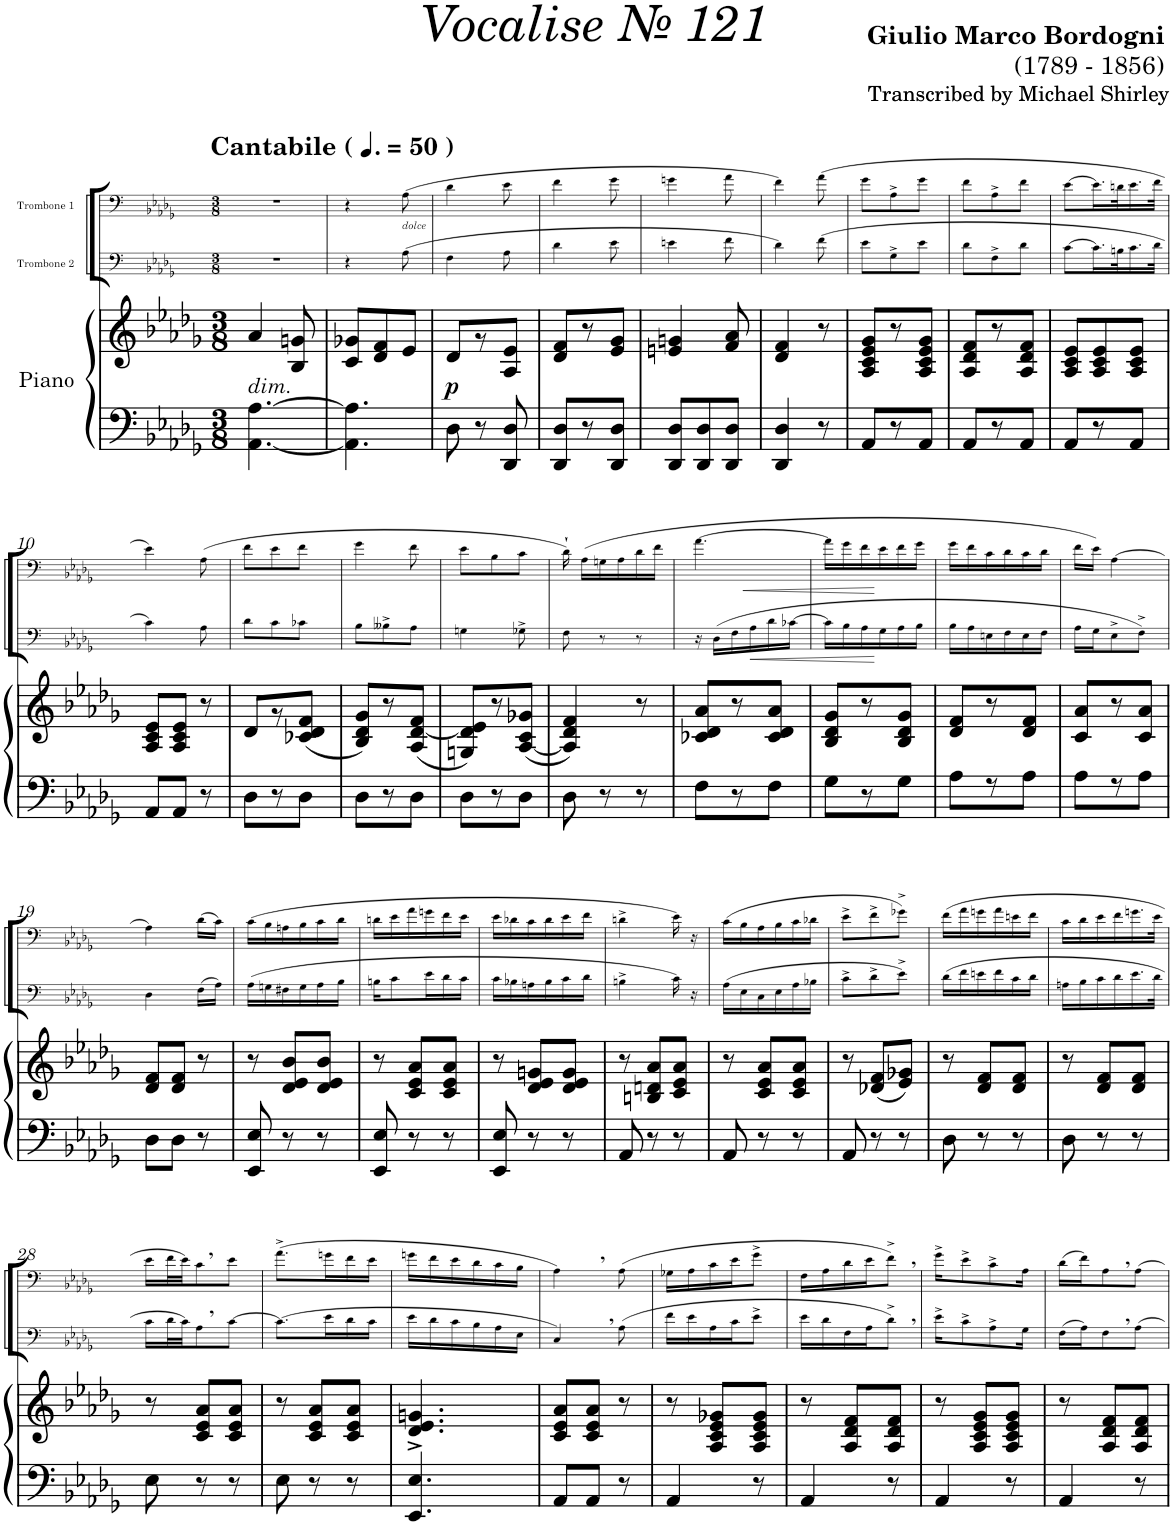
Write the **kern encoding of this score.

**kern	**kern	**dynam	**kern	**dynam	**kern	**dynam
*part3	*part3	*part3	*part2	*part2	*part1	*part1
*staff4	*staff3	*staff3/4	*staff2	*staff2	*staff1	*staff1
*I"Piano	*	*	*I"Trombone 2	*	*I"Trombone 1	*
*I'Pno	*	*	*I'Trb	*	*I'Trb	*
*	*	*	*stria5	*	*stria5	*
*clefF4	*clefG2	*	*clefF4	*	*clefF4	*
*k[b-e-a-d-g-]	*k[b-e-a-d-g-]	*	*k[b-e-a-d-g-]	*	*k[b-e-a-d-g-]	*
*M3/8	*M3/8	*	*M3/8	*	*M3/8	*
*MM75	*MM75	*	*MM75	*	*MM75	*
=1	=1	=1	=1	=1	=1	=1
!	!	!	!	!	!LO:TX:a:B:t=Cantabile (	!
!	!	!	!	!	!LO:TX:a:B:t=)	!
!	!LO:TX:b:i:t=dim.	!	!	!	!	!
[4.AA-\ [4.A-\	4a-/	.	4.r	.	4.r	.
.	8B-/ 8gn/	.	.	.	.	.
=2	=2	=2	=2	=2	=2	=2
4.AA-\] 4.A-\]	8c/ 8g-X/L	.	4r	.	4r	.
.	8d-/ 8f/	.	.	.	.	.
!	!	!	!	!	!LO:TX:b:i:t=dolce	!
.	8e-/J	.	(8A-\	.	(8A-\	.
=3	=3	=3	=3	=3	=3	=3
!	!	!LO:DY:b	!	!	!	!
8D-\	8d-/L	p	4F\	.	4d-\	.
8r	8r	.	.	.	.	.
8DD-/ 8D-/	8A-/ 8e-/J	.	8A-\	.	8e-\	.
=4	=4	=4	=4	=4	=4	=4
8DD-/ 8D-/L	8d-/ 8f/L	.	4d-\	.	4f\	.
8r	8r	.	.	.	.	.
8DD-/ 8D-/J	8e-/ 8g-/J	.	8e-\	.	8g-\	.
=5	=5	=5	=5	=5	=5	=5
8DD-/ 8D-/L	4en/ 4gn/	.	4en\	.	4gn\	.
8DD-/ 8D-/	.	.	.	.	.	.
8DD-/ 8D-/J	8f/ 8a-/	.	8f\	.	8a-\	.
=6	=6	=6	=6	=6	=6	=6
4DD-/ 4D-/	4d-/ 4f/	.	4d-\)	.	4f\)	.
8r	8r	.	(8f\	.	(8a-\	.
=7	=7	=7	=7	=7	=7	=7
8AA-/L	8A-/ 8c/ 8e-/ 8g-/L	.	8e-\L	.	8g-\L	.
8r	8r	.	8G-^\	.	8A-^\	.
8AA-/J	8A-/ 8c/ 8e-/ 8g-/J	.	8e-\J	.	8g-\J	.
=8	=8	=8	=8	=8	=8	=8
8AA-/L	8A-/ 8d-/ 8f/L	.	8d-\L	.	8f\L	.
8r	8r	.	8F^\	.	8A-^\	.
8AA-/J	8A-/ 8d-/ 8f/J	.	8d-\J	.	8f\J	.
=9	=9	=9	=9	=9	=9	=9
8AA-/L	8A-/ 8c/ 8e-/L	.	[8c\L	.	[8e-\L	.
8r	8A-/ 8c/ 8e-/	.	16.c\L]	.	16.e-\L]	.
.	.	.	32Bn\K	.	32dn\K	.
8AA-/J	8A-/ 8c/ 8e-/J	.	16.c\	.	16.e-\	.
.	.	.	32d-\JJk	.	32f\JJk	.
!!LO:LB:g=z
=10	=10	=10	=10	=10	=10	=10
8AA-/L	8A-/ 8c/ 8e-/L	.	4c\)	.	4e-\)	.
8AA-/J	8A-/ 8c/ 8e-/J	.	.	.	.	.
8r	8r	.	8A-\	.	(8A-\	.
=11	=11	=11	=11	=11	=11	=11
8D-\L	8d-/L	.	8d-\L	.	8f\L	.
8r	8r	.	8c\	.	8e-\	.
8D-\J	(8c-X/ 8d-/ 8f/J	.	8c-X\J	.	8f\J	.
=12	=12	=12	=12	=12	=12	=12
8D-\L	8B-/ 8d-/ 8g-/L)	.	8B-\L	.	4g-\	.
8r	8r	.	8B--X^\	.	.	.
8D-\J	(<8A-/ [8d-/ 8f/J	.	8A-\J	.	8f\	.
=13	=13	=13	=13	=13	=13	=13
8D-\L	8Gn/ 8d-/] 8e-/L)	.	4Gn\	.	8e-\L	.
8r	8r	.	.	.	8B-\	.
8D-\J	([8A-/ 8c/ 8g-X/J	.	8G-X^\	.	8c\J	.
=14	=14	=14	=14	=14	=14	=14
8D-\	4A-/] 4d-/ 4f/)	.	8F\	.	16d-`\)	.
.	.	.	.	.	(16A-\LL	.
8r	.	.	8r	.	16Gn\	.
.	.	.	.	.	16A-\	.
8r	8r	.	8r	.	16d-\	.
.	.	.	.	.	16f\JJ	.
=15	=15	=15	=15	=15	=15	=15
!	!	!	!	!	!	!LO:HP:b
8F\L	8c-X/ 8d-/ 8a-/L	.	16r	.	[4.a-\	<
.	.	.	(16D-\LL	.	.	.
8r	8r	.	16F\	.	.	.
!	!	!	!	!LO:HP:b	!	!
.	.	.	16A-\	<	.	.
8F\J	8c-/ 8d-/ 8a-/J	.	16d-\	.	.	.
.	.	.	[16c-X\JJ	.	.	.
=16	=16	=16	=16	=16	=16	=16
8G-\L	8B-/ 8d-/ 8g-/L	.	16c-\LL]	.	16a-\LL]	.
.	.	.	16B-\	.	16g-\	.
8r	8r	.	16A-\	.	16f\	.
.	.	.	16G-\	[	16e-\	[
8G-\J	8B-/ 8d-/ 8g-/J	.	16A-\	.	16f\	.
.	.	.	16B-\JJ	.	16g-\JJ	.
=17	=17	=17	=17	=17	=17	=17
8A-\L	8d-/ 8f/L	.	16B-\LL	.	16g-\LL	.
.	.	.	16A-\	.	16f\	.
8r	8r	.	16En\	.	16c\	.
.	.	.	16F\	.	16d-\	.
8A-\J	8d-/ 8f/J	.	16E\	.	16c\	.
.	.	.	16F\JJ	.	16d-\JJ	.
=18	=18	=18	=18	=18	=18	=18
8A-\L	8c/ 8a-/L	.	16A-\LL	.	16f\LL	.
.	.	.	16G-\J	.	16e-\JJ)	.
8r	8r	.	8E-^\	.	[4A-\	.
8A-\J	8c/ 8a-/J	.	8F^\J)	.	.	.
!!LO:LB:g=z
=19	=19	=19	=19	=19	=19	=19
8D-\L	8d-/ 8f/L	.	4D-\	.	4A-\]	.
8D-\J	8d-/ 8f/J	.	.	.	.	.
8r	8r	.	(16F\LL	.	(16d-\LL	.
.	.	.	16A-\JJ)	.	16c\JJ)	.
=20	=20	=20	=20	=20	=20	=20
8EE-/ 8E-/	8r	.	(16A-\LL	.	(16c\LL	.
.	.	.	16Gn\	.	16B-\	.
8r	8d-/ 8e-/ 8b-/L	.	16F#X\	.	16An\	.
.	.	.	16G\	.	16B-\	.
8r	8d-/ 8e-/ 8b-/J	.	16A-\	.	16c\	.
.	.	.	16B-\JJ	.	16d-\JJ	.
=21	=21	=21	=21	=21	=21	=21
8EE-/ 8E-/	8r	.	16Bn\KL	.	16dn\LL	.
.	.	.	8c\	.	16e-\	.
8r	8c/ 8e-/ 8a-/L	.	.	.	16a-\	.
.	.	.	16e-\L	.	16gn\	.
8r	8c/ 8e-/ 8a-/J	.	16d-\	.	16f\	.
.	.	.	16c\JJ	.	16e-\JJ	.
=22	=22	=22	=22	=22	=22	=22
8EE-/ 8E-/	8r	.	16c\LL	.	16e-\LL	.
.	.	.	16B-X\	.	16d-X\	.
8r	8d-/ 8e-/ 8gn/L	.	16An\	.	16c\	.
.	.	.	16B-\	.	16d-\	.
8r	8d-/ 8e-/ 8g/J	.	16c\	.	16e-\	.
.	.	.	16d-\JJ	.	16f\JJ	.
=23	=23	=23	=23	=23	=23	=23
8AA-/	8r	.	4Bn^\	.	4dn^\	.
8r	8Bn/ 8dn/ 8a-/L	.	.	.	.	.
8r	8c/ 8e-/ 8a-/J	.	16c\)	.	16e-\)	.
.	.	.	16r	.	16r	.
=24	=24	=24	=24	=24	=24	=24
8AA-/	8r	.	(16A-\LL	.	(16c\LL	.
.	.	.	16E-\	.	16B-\	.
8r	8c/ 8e-/ 8a-/L	.	16C\	.	16A-\	.
.	.	.	16E-\	.	16B-\	.
8r	8c/ 8e-/ 8a-/J	.	16A-\	.	16c\	.
.	.	.	16B-X\JJ	.	16d-X\JJ	.
=25	=25	=25	=25	=25	=25	=25
8AA-/	8r	.	8c^\L	.	8e-^\L	.
8r	(8d-X/ 8f/L	.	8d-^\	.	8f^\	.
8r	8e-/ 8g-X/J)	.	8e-^\J)	.	8g-X^\J)	.
=26	=26	=26	=26	=26	=26	=26
8D-\	8r	.	(16d-\LL	.	(16f\LL	.
.	.	.	16f\	.	16a-\	.
8r	8d-/ 8f/L	.	16en\	.	16gn\	.
.	.	.	16f\	.	16a-\	.
8r	8d-/ 8f/J	.	16c\	.	16en\	.
.	.	.	16d-\JJ	.	16f\JJ	.
=27	=27	=27	=27	=27	=27	=27
8D-\	8r	.	16An\LL	.	16c\LL	.
.	.	.	16B-\	.	16d-\	.
8r	8d-/ 8f/L	.	16c\	.	16e-\	.
.	.	.	16d-\	.	16f\	.
8r	8d-/ 8f/J	.	16.e-\	.	16.gn\	.
.	.	.	32d-\JJk	.	32e-\JJk	.
!!LO:LB:g=z
=28	=28	=28	=28	=28	=28	=28
8E-\	8r	.	16c\LL	.	16e-\LL	.
.	.	.	32d-\L	.	32f\L	.
.	.	.	32c\JJ)	.	32e-\JJ)	.
8r	8c/ 8e-/ 8a-/L	.	8A-,\	.	8c,\	.
8r	8c/ 8e-/ 8a-/J	.	[8c\J	.	8e-\J	.
=29	=29	=29	=29	=29	=29	=29
8E-\	8r	.	(8.c\L]	.	(8.a-^\L	.
8r	8c/ 8e-/ 8a-/L	.	.	.	.	.
.	.	.	16e-\L	.	16gn\L	.
8r	8c/ 8e-/ 8a-/J	.	16d-\	.	16f\	.
.	.	.	16c\JJ	.	16e-\JJ	.
=30	=30	=30	=30	=30	=30	=30
4.EE-/ 4.E-/	4.d-/^ 4.e-/^ 4.gn/^	.	16e-\LL	.	16gn\LL	.
.	.	.	16d-\	.	16f\	.
.	.	.	16c\	.	16e-\	.
.	.	.	16B-\	.	16d-\	.
.	.	.	16A-\	.	16c\	.
.	.	.	16E-\JJ	.	16B-\JJ	.
=31	=31	=31	=31	=31	=31	=31
8AA-/L	8c/ 8e-/ 8a-/L	.	4C,/)	.	4A-,\)	.
8AA-/J	8c/ 8e-/ 8a-/J	.	.	.	.	.
8r	8r	.	(8A-\	.	(8A-\	.
=32	=32	=32	=32	=32	=32	=32
4AA-/	8r	.	16f\LL	.	16G-X\LL	.
.	.	.	16e-\	.	16A-\	.
.	8A-/ 8c/ 8e-/ 8g-X/L	.	16A-\	.	16c\	.
.	.	.	16c\J	.	16e-\J	.
8r	8A-/ 8c/ 8e-/ 8g-/J	.	8e-^\J	.	8g-^\J	.
=33	=33	=33	=33	=33	=33	=33
4AA-/	8r	.	16e-\LL	.	16F\LL	.
.	.	.	16d-\	.	16A-\	.
.	8A-/ 8d-/ 8f/L	.	16F\	.	16d-\	.
.	.	.	16A-\J	.	16e-\J	.
8r	8A-/ 8d-/ 8f/J	.	8d-^,\J)	.	8f^,\J)	.
=34	=34	=34	=34	=34	=34	=34
4AA-/	8r	.	16e-^\KL	.	16g-^\KL	.
.	.	.	8c^\	.	8e-^\	.
.	8A-/ 8c/ 8e-/ 8g-/L	.	.	.	.	.
.	.	.	8A-^\	.	8c^\	.
8r	8A-/ 8c/ 8e-/ 8g-/J	.	.	.	.	.
.	.	.	16G-\Jk	.	16A-\Jk	.
=35	=35	=35	=35	=35	=35	=35
4AA-/	8r	.	(16F\LL	.	(16d-\LL	.
.	.	.	16A-\J)	.	16f\J)	.
.	8A-/ 8d-/ 8f/L	.	8F,\	.	8A-,\	.
8r	8A-/ 8d-/ 8f/J	.	8A-\J	.	8A-\J	.
=	=	=	=	=	=	=
*-	*-	*-	*-	*-	*-	*-
